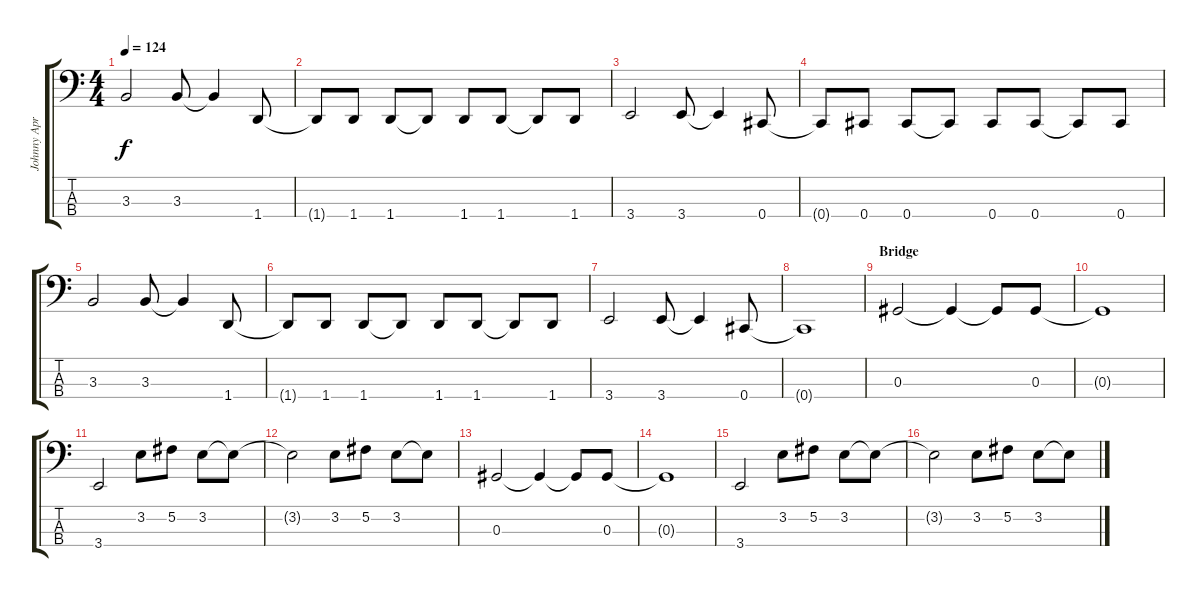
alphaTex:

\track ("Johnny April - Bass" "Johnny Apr") {instrument electricbassfinger}
\staff {score tabs}
\tuning (Gb2 Db2 Ab1 Db1) {hide}
\ts (4 4)
\tempo 124
\clef f4
\ks c
3.3.2{dy f} 3.3.8 3.3{t}.4 1.4.8 |
1.4{t}.8 1.4.8 1.4.8 1.4{t}.8 1.4.8 1.4.8 1.4{t}.8 1.4.8 |
3.4.2 3.4.8 3.4{t}.4 0.4.8 |
0.4{t}.8 0.4.8 0.4.8 0.4{t}.8 0.4.8 0.4.8 0.4{t}.8 0.4.8 |
3.3.2 3.3.8 3.3{t}.4 1.4.8 |
1.4{t}.8 1.4.8 1.4.8 1.4{t}.8 1.4.8 1.4.8 1.4{t}.8 1.4.8 |
3.4.2 3.4.8 3.4{t}.4 0.4.8 |
0.4{t}.1 |
\section ("" "Bridge")
0.3.2 0.3{t}.4 0.3{t}.8 0.3.8 |
0.3{t}.1 |
3.4.2 3.2.8 5.2.8 3.2.8 3.2{t}.8 |
3.2{t}.2 3.2.8 5.2.8 3.2.8 3.2{t}.8 |
0.3.2 0.3{t}.4 0.3{t}.8 0.3.8 |
0.3{t}.1 |
3.4.2 3.2.8 5.2.8 3.2.8 3.2{t}.8 |
3.2{t}.2 3.2.8 5.2.8 3.2.8 3.2{t}.8
